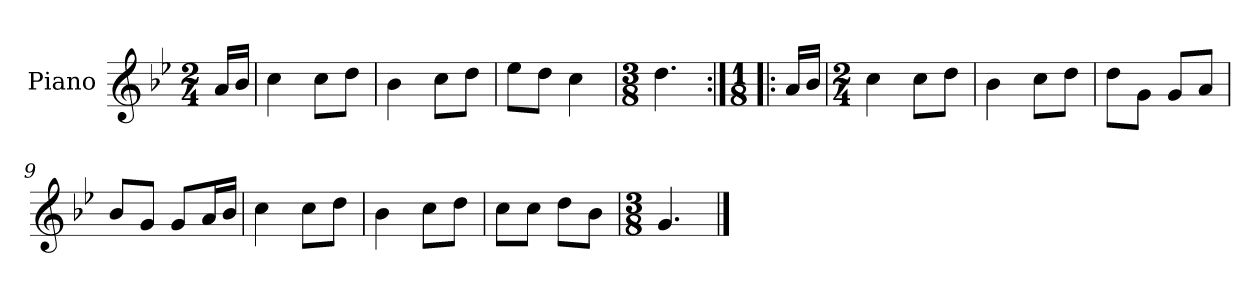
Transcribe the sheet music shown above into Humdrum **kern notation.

**kern
*part1
*staff1
*I"Piano
*I'Pno.
*clefG2
*k[b-e-]
*M2/4
=
16a/LL
16b-/JJ
=1
4cc\
8cc\L
8dd\J
=2
4b-\
8cc\L
8dd\J
=3
8ee-\L
8dd\J
4cc\
=4
*M3/8
4.dd\
=5:|!|:
*M1/8
16a/LL
16b-/JJ
=6
*M2/4
4cc\
8cc\L
8dd\J
=7
4b-\
8cc\L
8dd\J
=8
8dd\L
8g\J
8g/L
8a/J
=9
8b-/L
8g/J
8g/L
16a/L
16b-/JJ
!!LO:LB:g=z
=10
4cc\
8cc\L
8dd\J
=11
4b-\
8cc\L
8dd\J
=12
8cc\L
8cc\J
8dd\L
8b-\J
=13
*M3/8
4.g/
==
*-
